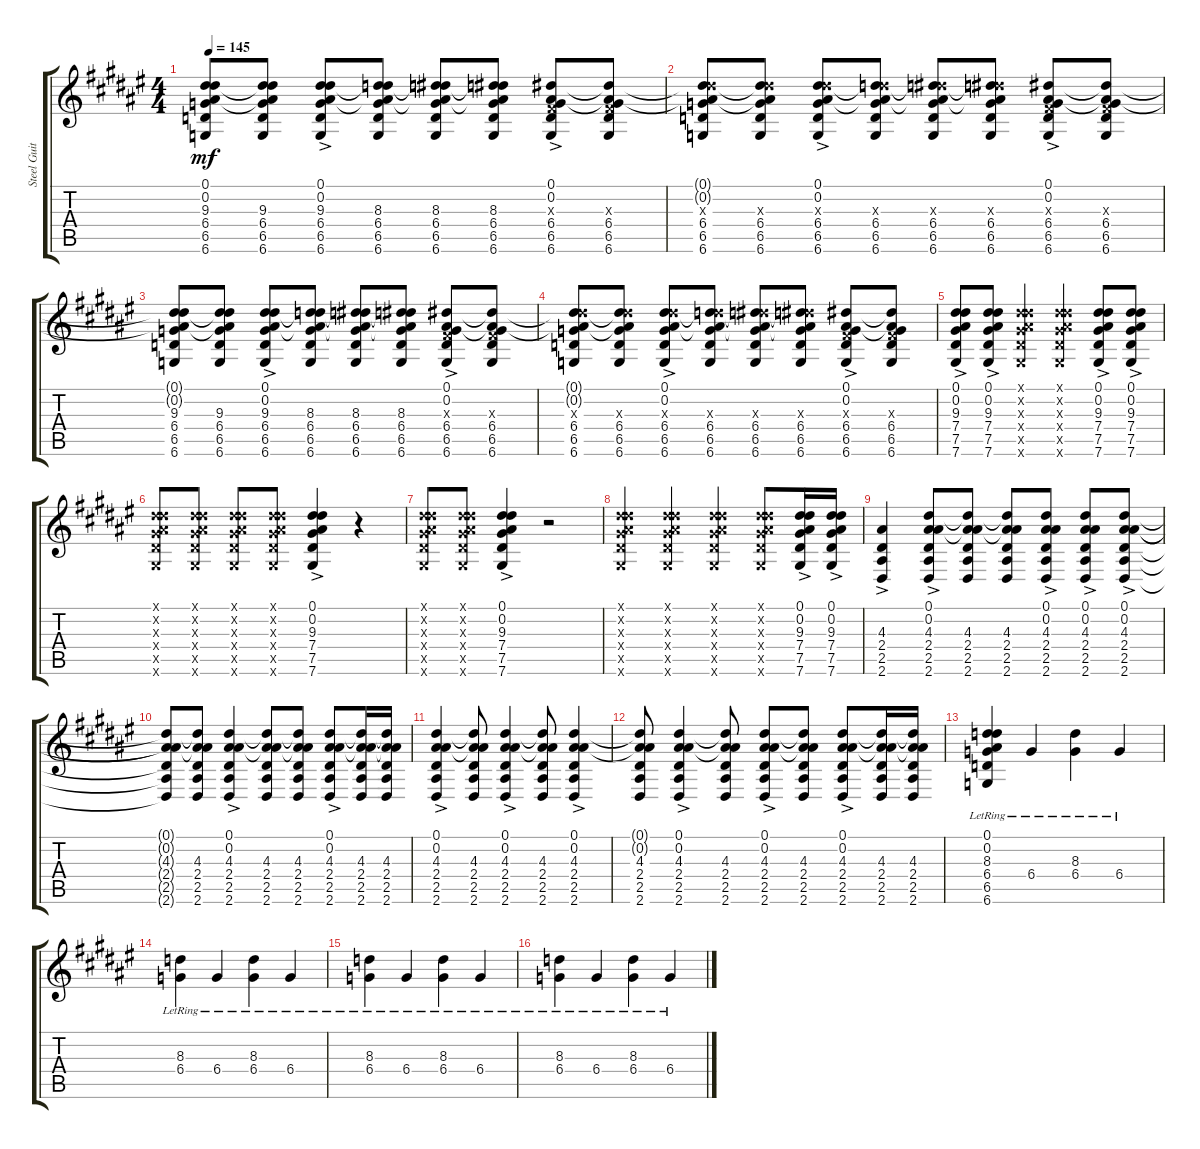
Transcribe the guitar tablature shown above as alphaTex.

\track ("Steel Guitar" "Steel Guit") {instrument acousticguitarsteel}
\staff {score tabs}
\tuning (Eb4 Bb3 Gb3 Db3 Ab2 Db2) {hide}
\ts (4 4)
\tempo 145
\clef g2
\ks f#
(0.1{t} 0.2{t} 9.3 6.4 6.5 6.6).8{dy mf} (0.1{t} 0.2{t} 9.3 6.4 6.5 6.6).8 (0.1{ac} 0.2{ac} 9.3{ac} 6.4{ac} 6.5{ac} 6.6{ac}).8 (0.1{t} 0.2{t} 8.3 6.4 6.5 6.6).8 (0.1{t} 0.2{t} 8.3 6.4 6.5 6.6).8 (0.1{t} 0.2{t} 8.3 6.4 6.5 6.6).8 (0.1{ac} 0.2{ac} 0.3{ac x} 6.4{ac} 6.5{ac} 6.6{ac}).8 (0.1{t} 0.2{t} 0.3{x} 6.4 6.5 6.6).8 |
(0.1{t} 0.2{t} 9.3{x} 6.4 6.5 6.6).8 (0.1{t} 0.2{t} 9.3{x} 6.4 6.5 6.6).8 (0.1{ac} 0.2{ac} 9.3{ac x} 6.4{ac} 6.5{ac} 6.6{ac}).8 (0.1{t} 0.2{t} 8.3{x} 6.4 6.5 6.6).8 (0.1{t} 0.2{t} 8.3{x} 6.4 6.5 6.6).8 (0.1{t} 0.2{t} 8.3{x} 6.4 6.5 6.6).8 (0.1{ac} 0.2{ac} 0.3{ac x} 6.4{ac} 6.5{ac} 6.6{ac}).8 (0.1{t} 0.2{t} 0.3{x} 6.4 6.5 6.6).8 |
(0.1{t} 0.2{t} 9.3 6.4 6.5 6.6).8 (0.1{t} 0.2{t} 9.3 6.4 6.5 6.6).8 (0.1{ac} 0.2{ac} 9.3{ac} 6.4{ac} 6.5{ac} 6.6{ac}).8 (0.1{t} 0.2{t} 8.3 6.4 6.5 6.6).8 (0.1{t} 0.2{t} 8.3 6.4 6.5 6.6).8 (0.1{t} 0.2{t} 8.3 6.4 6.5 6.6).8 (0.1{ac} 0.2{ac} 0.3{ac x} 6.4{ac} 6.5{ac} 6.6{ac}).8 (0.1{t} 0.2{t} 0.3{x} 6.4 6.5 6.6).8 |
(0.1{t} 0.2{t} 9.3{x} 6.4 6.5 6.6).8 (0.1{t} 0.2{t} 9.3{x} 6.4 6.5 6.6).8 (0.1{ac} 0.2{ac} 9.3{ac x} 6.4{ac} 6.5{ac} 6.6{ac}).8 (0.1{t} 0.2{t} 8.3{x} 6.4 6.5 6.6).8 (0.1{t} 0.2{t} 8.3{x} 6.4 6.5 6.6).8 (0.1{t} 0.2{t} 8.3{x} 6.4 6.5 6.6).8 (0.1{ac} 0.2{ac} 0.3{ac x} 6.4{ac} 6.5{ac} 6.6{ac}).8 (0.1{t} 0.2{t} 0.3{x} 6.4 6.5 6.6).8 |
(0.1{ac} 0.2{ac} 9.3{ac} 7.4{ac} 7.5{ac} 7.6{ac}).8 (0.1{ac} 0.2{ac} 9.3{ac} 7.4{ac} 7.5{ac} 7.6{ac}).8 (0.1{x} 0.2{x} 9.3{x} 7.4{x} 7.5{x} 7.6{x}).4 (0.1{x} 0.2{x} 9.3{x} 7.4{x} 7.5{x} 7.6{x}).4 (0.1{ac} 0.2{ac} 9.3{ac} 7.4{ac} 7.5{ac} 7.6{ac}).8 (0.1{ac} 0.2{ac} 9.3{ac} 7.4{ac} 7.5{ac} 7.6{ac}).8 |
(0.1{x} 0.2{x} 9.3{x} 7.4{x} 7.5{x} 7.6{x}).8 (0.1{x} 0.2{x} 9.3{x} 7.4{x} 7.5{x} 7.6{x}).8 (0.1{x} 0.2{x} 9.3{x} 7.4{x} 7.5{x} 7.6{x}).8 (0.1{x} 0.2{x} 9.3{x} 7.4{x} 7.5{x} 7.6{x}).8 (0.1{ac} 0.2{ac} 9.3{ac} 7.4{ac} 7.5{ac} 7.6{ac}).4 r.4 |
(0.1{x} 0.2{x} 9.3{x} 7.4{x} 7.5{x} 7.6{x}).8 (0.1{x} 0.2{x} 9.3{x} 7.4{x} 7.5{x} 7.6{x}).8 (0.1{ac} 0.2{ac} 9.3{ac} 7.4{ac} 7.5{ac} 7.6{ac}).4 r.2 |
(0.1{x} 0.2{x} 9.3{x} 7.4{x} 7.5{x} 7.6{x}).4 (0.1{x} 0.2{x} 9.3{x} 7.4{x} 7.5{x} 7.6{x}).4 (0.1{x} 0.2{x} 9.3{x} 7.4{x} 7.5{x} 7.6{x}).4 (0.1{x} 0.2{x} 9.3{x} 7.4{x} 7.5{x} 7.6{x}).8 (0.1{ac} 0.2{ac} 9.3{ac} 7.4{ac} 7.5{ac} 7.6{ac}).16 (0.1{ac} 0.2{ac} 9.3{ac} 7.4{ac} 7.5{ac} 7.6{ac}).16 |
(4.3{ac} 2.4{ac} 2.5{ac} 2.6).4 (0.1{ac} 0.2{ac} 4.3{ac} 2.4{ac} 2.5{ac} 2.6{ac}).8 (0.1{t} 0.2{t} 4.3 2.4 2.5 2.6).8 (0.1{t} 0.2{t} 4.3 2.4 2.5 2.6).8 (0.1{ac} 0.2{ac} 4.3{ac} 2.4{ac} 2.5{ac} 2.6{ac}).8 (0.1{ac} 0.2{ac} 4.3{ac} 2.4{ac} 2.5{ac} 2.6{ac}).8 (0.1{ac} 0.2{ac} 4.3{ac} 2.4{ac} 2.5{ac} 2.6{ac}).8 |
(0.1{t} 0.2{t} 4.3{t} 2.4{t} 2.5{t} 2.6{t}).8 (0.1{t} 0.2{t} 4.3 2.4 2.5 2.6).8 (0.1{ac} 0.2{ac} 4.3{ac} 2.4{ac} 2.5{ac} 2.6{ac}).4 (0.1{t} 0.2{t} 4.3 2.4 2.5 2.6).8 (0.1{t} 0.2{t} 4.3 2.4 2.5 2.6).8 (0.1{ac} 0.2{ac} 4.3{ac} 2.4{ac} 2.5{ac} 2.6{ac}).8 (0.1{t} 0.2{t} 4.3 2.4 2.5 2.6).16 (0.1{t} 0.2{t} 4.3 2.4 2.5 2.6).16 |
(0.1{ac} 0.2{ac} 4.3{ac} 2.4{ac} 2.5{ac} 2.6{ac}).4 (0.1{t} 0.2{t} 4.3 2.4 2.5 2.6).8 (0.1{ac} 0.2{ac} 4.3{ac} 2.4{ac} 2.5{ac} 2.6{ac}).4 (0.1{t} 0.2{t} 4.3 2.4 2.5 2.6).8 (0.1{ac} 0.2{ac} 4.3{ac} 2.4{ac} 2.5{ac} 2.6{ac}).4 |
(0.1{t} 0.2{t} 4.3 2.4 2.5 2.6).8 (0.1{ac} 0.2{ac} 4.3{ac} 2.4{ac} 2.5{ac} 2.6{ac}).4 (0.1{t} 0.2{t} 4.3 2.4 2.5 2.6).8 (0.1{ac} 0.2{ac} 4.3{ac} 2.4{ac} 2.5{ac} 2.6{ac}).8 (0.1{t} 0.2{t} 4.3 2.4 2.5 2.6).8 (0.1{ac} 0.2{ac} 4.3{ac} 2.4{ac} 2.5{ac} 2.6{ac}).8 (0.1{t} 0.2{t} 4.3 2.4 2.5 2.6).16 (0.1{t} 0.2{t} 4.3 2.4 2.5 2.6).16 |
(0.1{lr} 0.2{lr} 8.3{lr} 6.4{lr} 6.5{lr} 6.6{lr}).4 6.4{lr}.4 (8.3{lr} 6.4{lr}).4 6.4{lr}.4 |
(8.3{lr} 6.4{lr}).4 6.4{lr}.4 (8.3{lr} 6.4{lr}).4 6.4{lr}.4 |
(8.3{lr} 6.4{lr}).4 6.4{lr}.4 (8.3{lr} 6.4{lr}).4 6.4{lr}.4 |
(8.3{lr} 6.4{lr}).4 6.4{lr}.4 (8.3{lr} 6.4{lr}).4 6.4{lr}.4
